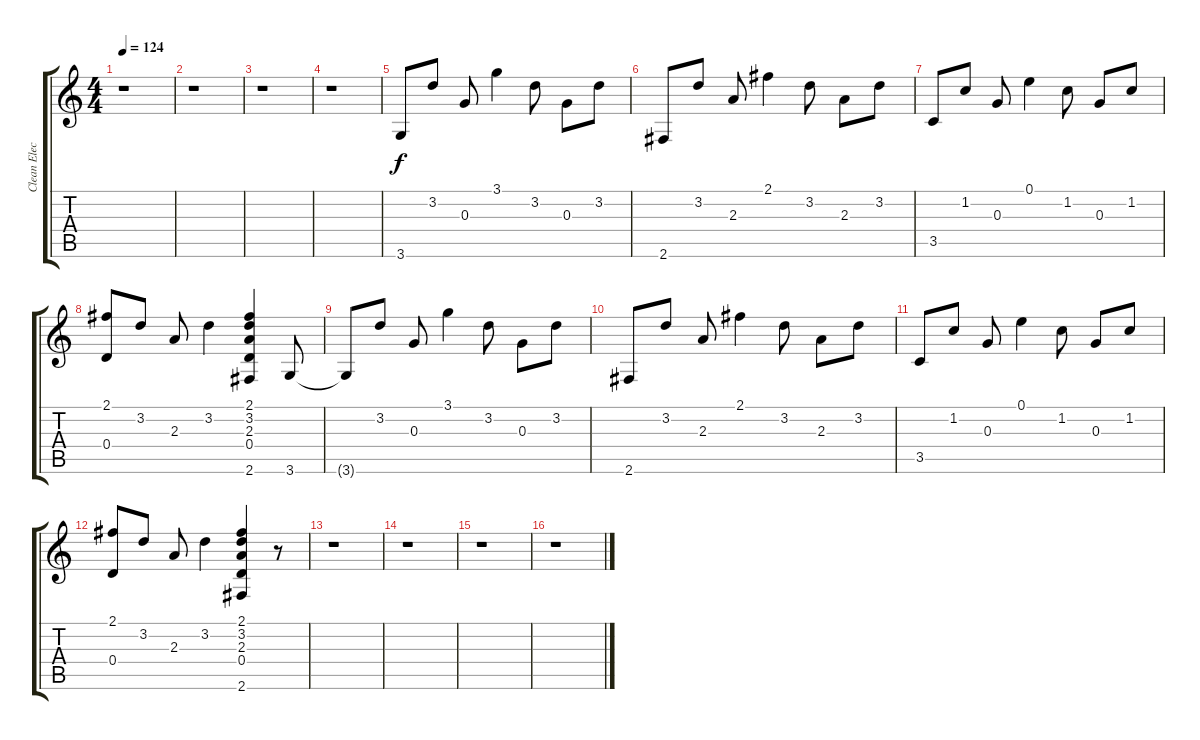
\track ("Clean Electric" "Clean Elec") {instrument electricbassfinger}
\staff {score tabs}
\tuning (E4 B3 G3 D3 A2 E2) {hide}
\ts (4 4)
\tempo 124
\clef g2
\ks c
r.1{dy f} |
r.1 |
r.1 |
r.1 |
3.6.8 3.2.8 0.3.8 3.1.4 3.2.8 0.3.8 3.2.8 |
2.6.8 3.2.8 2.3.8 2.1.4 3.2.8 2.3.8 3.2.8 |
3.5.8 1.2.8 0.3.8 0.1.4 1.2.8 0.3.8 1.2.8 |
(2.1 0.4).8 3.2.8 2.3.8 3.2.4 (2.1 3.2 2.3 0.4 2.6).4 3.6.8 |
3.6{t}.8 3.2.8 0.3.8 3.1.4 3.2.8 0.3.8 3.2.8 |
2.6.8 3.2.8 2.3.8 2.1.4 3.2.8 2.3.8 3.2.8 |
3.5.8 1.2.8 0.3.8 0.1.4 1.2.8 0.3.8 1.2.8 |
(2.1 0.4).8 3.2.8 2.3.8 3.2.4 (2.1 3.2 2.3 0.4 2.6).4 r.8 |
r.1 |
r.1 |
r.1 |
r.1
